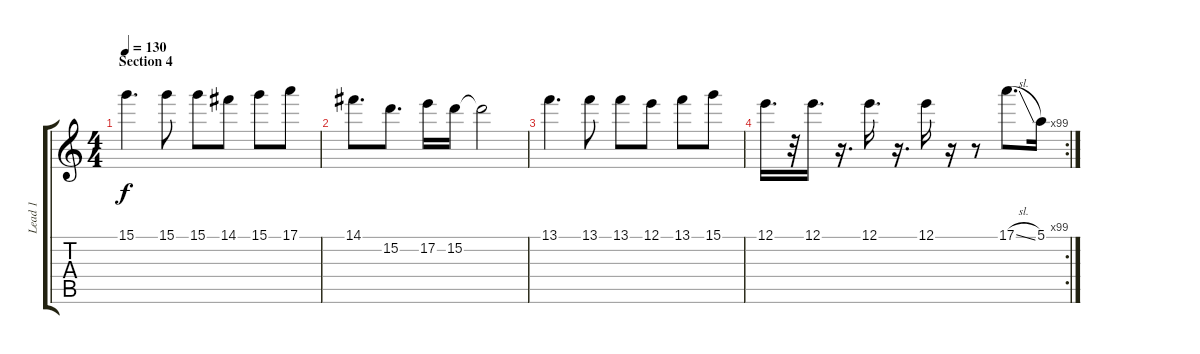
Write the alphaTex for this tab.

\track ("Lead 1" "Lead 1") {instrument distortionguitar}
\staff {score tabs}
\tuning (E4 B3 G3 D3 A2 E2) {hide}
\ts (4 4)
\section ("" "Section 4")
\tempo 130
\clef g2
\ks c
15.1.4{d dy f} 15.1.8 15.1.8 14.1.8 15.1.8 17.1.8 |
14.1.8{d} 15.2.8{d} 17.2.16 15.2.16 15.2{t}.2 |
13.1.4{d} 13.1.8 13.1.8 12.1.8 13.1.8 15.1.8 |
\rc 99
12.1.16{d} r.32 12.1.16{d} r.16{d} 12.1.16{d} r.16{d} 12.1.16 r.16 r.8 17.1{sl}.8{d} 5.1.16
